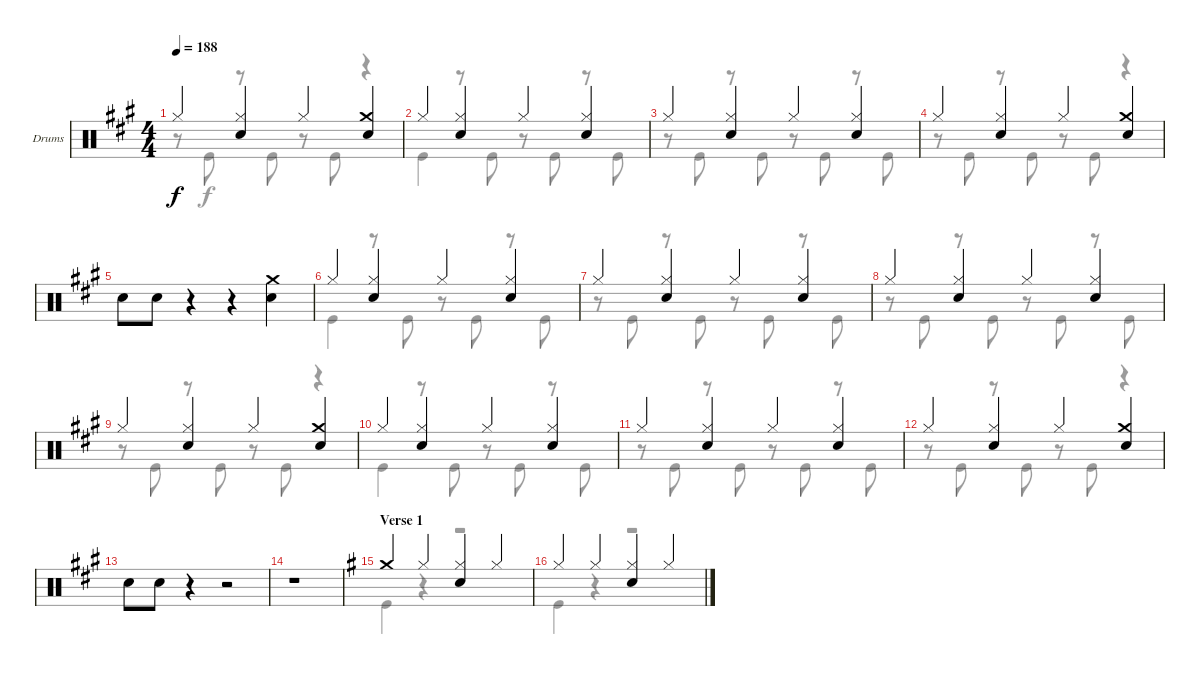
\defaultSystemsLayout 4
\bracketExtendMode groupsimilarinstruments
\firstSystemTrackNameOrientation horizontal
\otherSystemsTrackNameOrientation horizontal
\track ("Lars" "Drums") {instrument percussion}
\staff {score}
\articulation defaults
\voice
\ts (4 4)
\tempo 188
\clef neutral
\ks f#minor "Hi-Hat (closed)".4{dy f}
("Hi-Hat (closed)" "Snare (hit) 2").4 "Hi-Hat (closed)".4 ("Snare (hit) 2" "Crash medium (hit)").4 |
"Hi-Hat (closed)".4 ("Hi-Hat (closed)" "Snare (hit) 2").4 "Hi-Hat (closed)".4 ("Hi-Hat (closed)" "Snare (hit) 2").4 |
"Hi-Hat (closed)".4 ("Hi-Hat (closed)" "Snare (hit) 2").4 "Hi-Hat (closed)".4 ("Hi-Hat (closed)" "Snare (hit) 2").4 |
"Hi-Hat (closed)".4 ("Hi-Hat (closed)" "Snare (hit) 2").4 "Hi-Hat (closed)".4 ("Snare (hit) 2" "Crash medium (hit)").4 |
"Snare (hit) 2".8 "Snare (hit) 2".8 r.4 r.4 ("Snare (hit) 2" "Crash medium (hit)").4 |
"Hi-Hat (closed)".4 ("Hi-Hat (closed)" "Snare (hit) 2").4 "Hi-Hat (closed)".4 ("Hi-Hat (closed)" "Snare (hit) 2").4 |
"Hi-Hat (closed)".4 ("Hi-Hat (closed)" "Snare (hit) 2").4 "Hi-Hat (closed)".4 ("Hi-Hat (closed)" "Snare (hit) 2").4 |
"Hi-Hat (closed)".4 ("Hi-Hat (closed)" "Snare (hit) 2").4 "Hi-Hat (closed)".4 ("Hi-Hat (closed)" "Snare (hit) 2").4 |
"Hi-Hat (closed)".4 ("Hi-Hat (closed)" "Snare (hit) 2").4 "Hi-Hat (closed)".4 ("Snare (hit) 2" "Crash medium (hit)").4 |
"Hi-Hat (closed)".4 ("Hi-Hat (closed)" "Snare (hit) 2").4 "Hi-Hat (closed)".4 ("Hi-Hat (closed)" "Snare (hit) 2").4 |
"Hi-Hat (closed)".4 ("Hi-Hat (closed)" "Snare (hit) 2").4 "Hi-Hat (closed)".4 ("Hi-Hat (closed)" "Snare (hit) 2").4 |
"Hi-Hat (closed)".4 ("Hi-Hat (closed)" "Snare (hit) 2").4 "Hi-Hat (closed)".4 ("Snare (hit) 2" "Crash medium (hit)").4 |
"Snare (hit) 2".8 "Snare (hit) 2".8 r.4 r.2 |
r.1 |
\section ("" "Verse 1")
\ks eminor "Crash medium (hit)".4 "Hi-Hat (closed)".4
("Hi-Hat (closed)" "Snare (hit) 2").4 "Hi-Hat (closed)".4 |
"Hi-Hat (closed)".4 "Hi-Hat (closed)".4 ("Hi-Hat (closed)" "Snare (hit) 2").4 "Hi-Hat (closed)".4
\voice
\clef neutral
\ottava regular
\simile none
\ks f#minor
r.8{dy f} "Kick (hit)".8 r.8 "Kick (hit)".8 r.8 "Kick (hit)".8 r.4 |
"Kick (hit)".4 r.8 "Kick (hit)".8 r.8 "Kick (hit)".8 r.8 "Kick (hit)".8 |
r.8 "Kick (hit)".8 r.8 "Kick (hit)".8 r.8 "Kick (hit)".8 r.8 "Kick (hit)".8 |
r.8 "Kick (hit)".8 r.8 "Kick (hit)".8 r.8 "Kick (hit)".8 r.4 |
|
"Kick (hit)".4 r.8 "Kick (hit)".8 r.8 "Kick (hit)".8 r.8 "Kick (hit)".8 |
r.8 "Kick (hit)".8 r.8 "Kick (hit)".8 r.8 "Kick (hit)".8 r.8 "Kick (hit)".8 |
r.8 "Kick (hit)".8 r.8 "Kick (hit)".8 r.8 "Kick (hit)".8 r.8 "Kick (hit)".8 |
r.8 "Kick (hit)".8 r.8 "Kick (hit)".8 r.8 "Kick (hit)".8 r.4 |
"Kick (hit)".4 r.8 "Kick (hit)".8 r.8 "Kick (hit)".8 r.8 "Kick (hit)".8 |
r.8 "Kick (hit)".8 r.8 "Kick (hit)".8 r.8 "Kick (hit)".8 r.8 "Kick (hit)".8 |
r.8 "Kick (hit)".8 r.8 "Kick (hit)".8 r.8 "Kick (hit)".8 r.4 |
|
|
\ks eminor "Kick (hit)".4
r.4 r.2 |
"Kick (hit)".4 r.4 r.2
